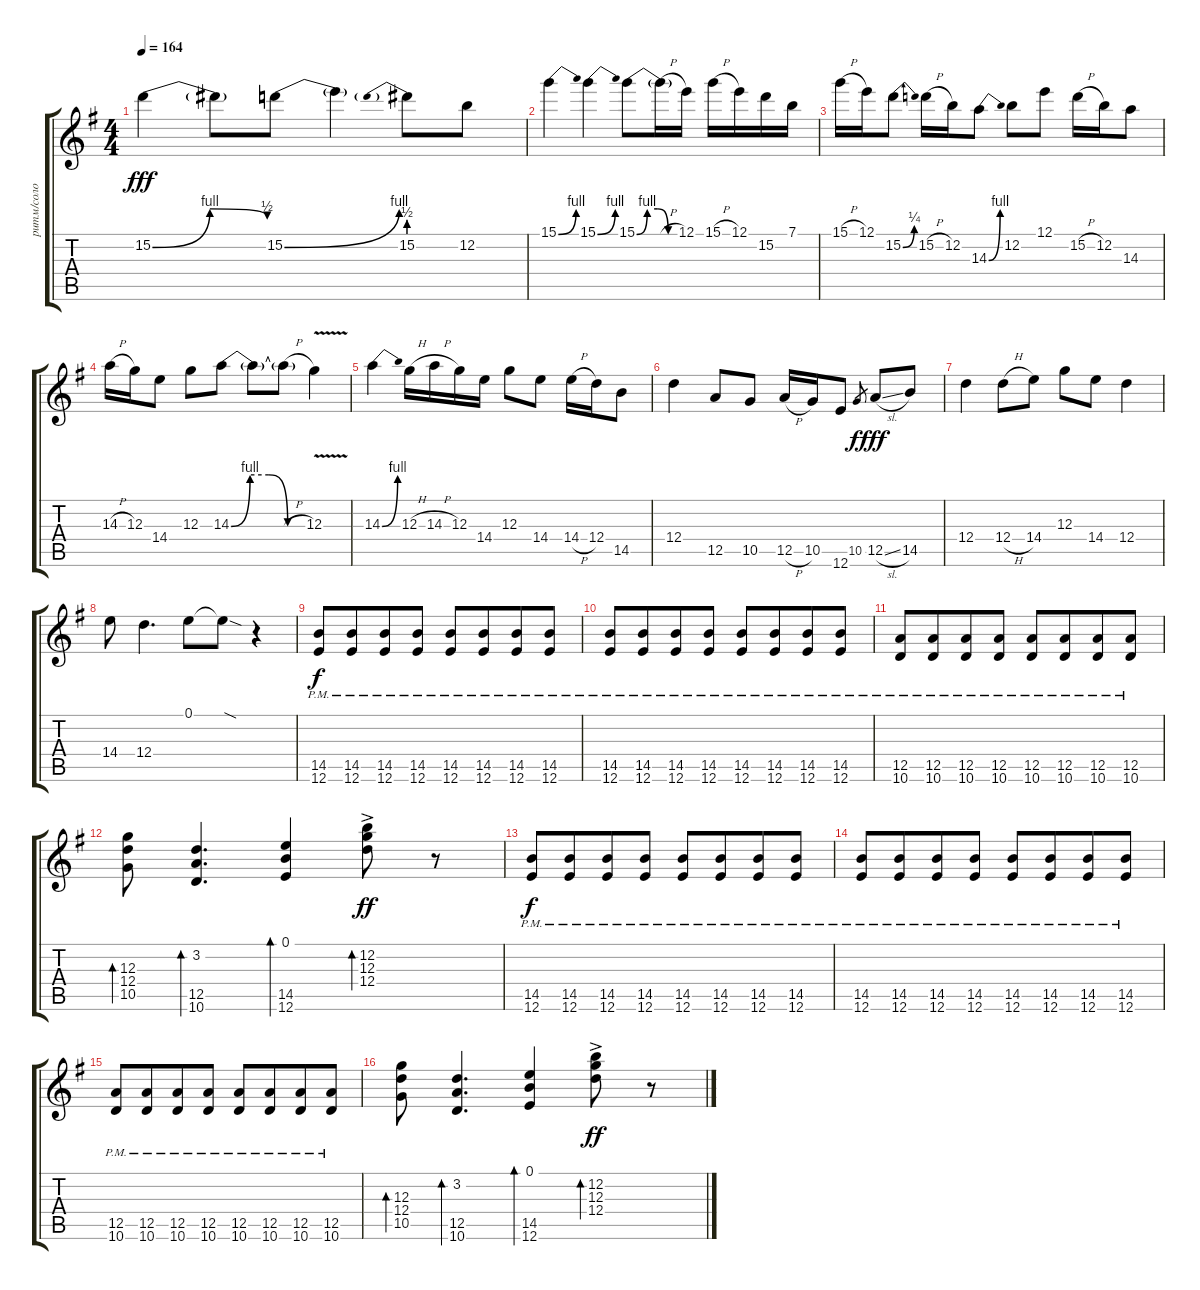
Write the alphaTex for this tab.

\track ("ритм/соло" "ритм/соло") {instrument overdrivenguitar}
\staff {score tabs}
\tuning (E4 B3 G3 D3 A2 E2) {hide}
\ts (4 4)
\tempo 164
\clef g2
\ks eminor
15.2{be (bendrelease 0 0 30 4 30 4 60 2)}.4{dy fff} 15.2{t}.8 15.2{be (bend 0 0 60 4)}.8 15.2{t}.4 15.2{be (prebend 0 2 60 2)}.8 12.2.8 |
15.1{be (bend 0 0 60 4)}.4 15.1{be (bend 0 0 60 4)}.4 15.1{be (custom 0 0 15 4 30 4 45 0 60 0)}.8 15.1{h t}.16 12.1.16 15.1{h}.16 12.1.16 15.2.16 7.1.16 |
15.1{h}.16 12.1.16 15.2{be (bend 0 0 60 1)}.8 15.2{h}.16 12.2.16 14.3{be (bend 0 0 60 4)}.8 12.2.8 12.1.8 15.2{h}.16 12.2.16 14.3.8 |
14.3{h}.16 12.3.16 14.4.8 12.3.8 14.3{be (custom 0 0 15 4 30 4 45 0 60 0)}.8 14.3{t}.8 14.3{h t}.8 12.3{v}.4 |
14.3{be (bend 0 0 60 4)}.4 12.3{h}.16 14.3{h}.16 12.3.16 14.4.16 12.3.8 14.4.8 14.4{h}.16 12.4.16 14.5.8 |
12.4.4 12.5.8 10.5.8 12.5{h}.16 10.5.16 12.6.8 10.5.8{gr dy f} 12.5{sl}.8{dy fff} 14.5.8 |
12.4.4 12.4{h}.8 14.4.8 12.3.8 14.4.8 12.4.4 |
14.4.8 12.4.4{d} 0.1.8 0.1{sod t}.8 r.4 |
(14.5{pm} 12.6{pm}).8{dy f} (14.5{pm} 12.6{pm}).8{beam merge} (14.5{pm} 12.6{pm}).8 (14.5{pm} 12.6{pm}).8 (14.5{pm} 12.6{pm}).8 (14.5{pm} 12.6{pm}).8{beam merge} (14.5{pm} 12.6{pm}).8 (14.5{pm} 12.6{pm}).8 |
(14.5{pm} 12.6{pm}).8 (14.5{pm} 12.6{pm}).8{beam merge} (14.5{pm} 12.6{pm}).8 (14.5{pm} 12.6{pm}).8 (14.5{pm} 12.6{pm}).8 (14.5{pm} 12.6{pm}).8{beam merge} (14.5{pm} 12.6{pm}).8 (14.5{pm} 12.6{pm}).8 |
(12.5{pm} 10.6{pm}).8 (12.5{pm} 10.6{pm}).8{beam merge} (12.5{pm} 10.6{pm}).8 (12.5{pm} 10.6{pm}).8 (12.5{pm} 10.6{pm}).8 (12.5{pm} 10.6{pm}).8{beam merge} (12.5{pm} 10.6{pm}).8 (12.5{pm} 10.6{pm}).8 |
(12.3 12.4 10.5).8{bd 60} (3.2 12.5 10.6).4{d bd 60} (0.1 14.5 12.6).4{bd 60} (12.2{ac} 12.3{ac} 12.4{ac}).8{bd 60 dy ff} r.8 |
(14.5{pm} 12.6{pm}).8{dy f} (14.5{pm} 12.6{pm}).8{beam merge} (14.5{pm} 12.6{pm}).8 (14.5{pm} 12.6{pm}).8 (14.5{pm} 12.6{pm}).8 (14.5{pm} 12.6{pm}).8{beam merge} (14.5{pm} 12.6{pm}).8 (14.5{pm} 12.6{pm}).8 |
(14.5{pm} 12.6{pm}).8 (14.5{pm} 12.6{pm}).8{beam merge} (14.5{pm} 12.6{pm}).8 (14.5{pm} 12.6{pm}).8 (14.5{pm} 12.6{pm}).8 (14.5{pm} 12.6{pm}).8{beam merge} (14.5{pm} 12.6{pm}).8 (14.5{pm} 12.6{pm}).8 |
(12.5{pm} 10.6{pm}).8 (12.5{pm} 10.6{pm}).8{beam merge} (12.5{pm} 10.6{pm}).8 (12.5{pm} 10.6{pm}).8 (12.5{pm} 10.6{pm}).8 (12.5{pm} 10.6{pm}).8{beam merge} (12.5{pm} 10.6{pm}).8 (12.5{pm} 10.6{pm}).8 |
(12.3 12.4 10.5).8{bd 60} (3.2 12.5 10.6).4{d bd 60} (0.1 14.5 12.6).4{bd 60} (12.2{ac} 12.3{ac} 12.4{ac}).8{bd 60 dy ff} r.8
